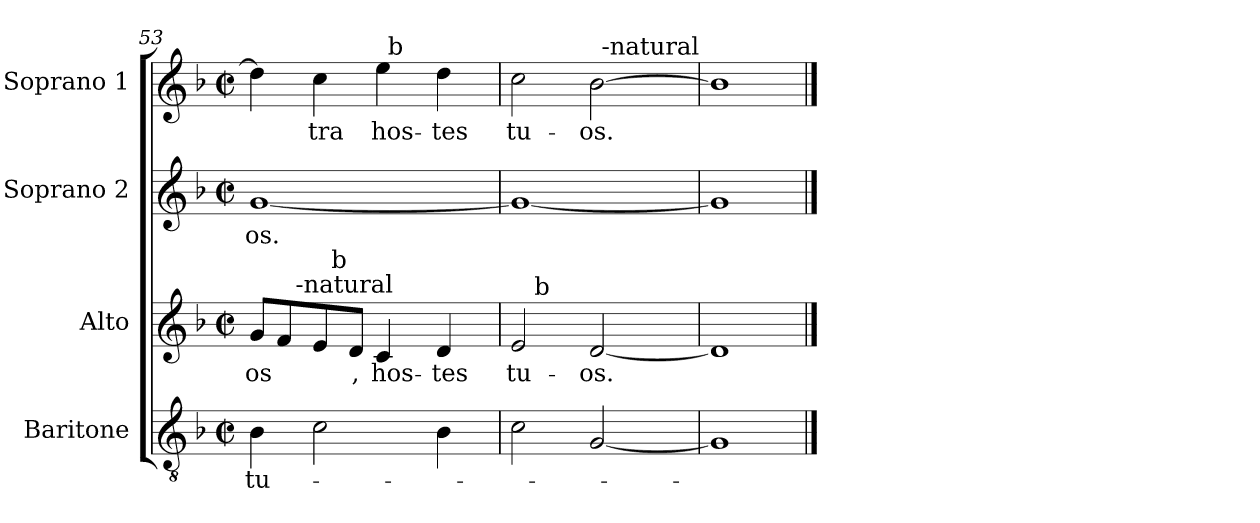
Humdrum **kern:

**kern	**text	**kern	**text	**kern	**text	**kern	**text
*part4	*part4	*part3	*part3	*part2	*part2	*part1	*part1
*staff4	*staff4	*staff3	*staff3	*staff2	*staff2	*staff1	*staff1
*I"Baritone	*	*I"Alto	*	*I"Soprano 2	*	*I"Soprano 1	*
*I'Bar	*	*I'A	*	*I'S 2	*	*I'S 1	*
*clefGv2	*	*clefG2	*	*clefG2	*	*clefG2	*
*k[b-]	*	*k[b-]	*	*k[b-]	*	*k[b-]	*
*F:	*	*F:	*	*F:	*	*F:	*
*M2/2	*	*M2/2	*	*M2/2	*	*M2/2	*
*met(c|)	*	*met(c|)	*	*met(c|)	*	*met(c|)	*
=53	=53	=53	=53	=53	=53	=53	=53
*	*	*^	*	*	*	*^	*
*	*	*	*^	*	*	*	*	*	*
4B-\	tu-	8g/L	8.ryy	4ryy	-os	[1g	-os.	4dd\]	2ryy	.
.	.	8f/	.	.	.	.	.	.	.	.
!	!	!	!LO:TX:a:t=-natural	!	!	!	!	!	!	!
.	.	.	2ryy	.	.	.	.	.	.	.
2c\	.	8e/	.	16ryy	.	.	.	4cc\	.	-tra
!	!	!	!	!LO:TX:a:t=b	!	!	!	!	!	!
.	.	.	.	2ryy	.	.	.	.	.	.
.	.	8d/J	.	.	,	.	.	.	.	.
.	.	4c/	.	.	hos-	.	.	4ee\	32ryy	hos-
!	!	!	!	!	!	!	!	!	!LO:TX:a:t=b	!
.	.	.	.	.	.	.	.	.	4...ryy	.
.	.	.	4ryy	.	.	.	.	.	.	.
4B-\	.	4d/	.	.	-tes	.	.	4dd\	.	-tes
.	.	.	.	8.ryy	.	.	.	.	.	.
.	.	.	16ryy	.	.	.	.	.	.	.
*	*	*	*v	*v	*	*	*	*	*	*
=54	=54	=54	=54	=54	=54	=54	=54	=54	=54
2c\	.	2e/	16.ryy	tu-	1g_	.	2cc\	2ryy	tu-
!	!	!	!LO:TX:a:t=b	!	!	!	!	!	!
.	.	.	2ryy	.	.	.	.	.	.
[2G/	.	[2d/	.	-os.	.	.	[2b-\	32ryy	-os.
!	!	!	!	!	!	!	!	!LO:TX:a:t=-natural	!
.	.	.	.	.	.	.	.	4...ryy	.
.	.	.	4ryy	.	.	.	.	.	.
.	.	.	8ryy	.	.	.	.	.	.
.	.	.	32ryy	.	.	.	.	.	.
*	*	*v	*v	*	*	*	*v	*v	*
=55	=55	=55	=55	=55	=55	=55	=55
1G]	.	1d]	.	1g]	.	1b-]	.
==	==	==	==	==	==	==	==
*-	*-	*-	*-	*-	*-	*-	*-
